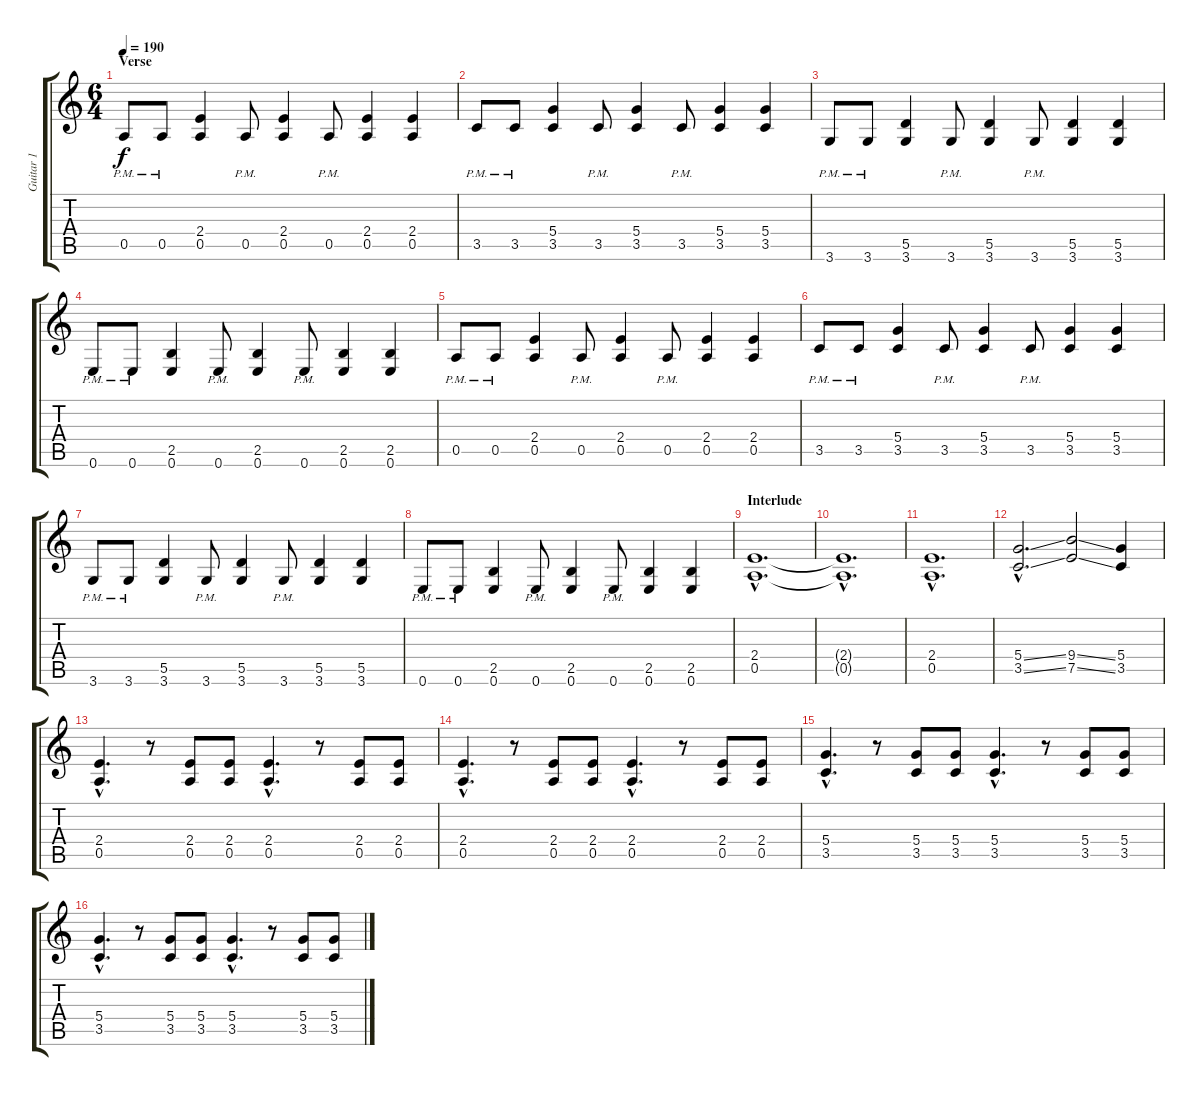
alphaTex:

\track ("Guitar 1" "Guitar 1") {instrument distortionguitar}
\staff {score tabs}
\tuning (E4 B3 G3 D3 A2 E2) {hide}
\ts (6 4)
\section ("" "Verse")
\tempo 190
\clef g2
\ks c
0.5{pm}.8{dy f} 0.5{pm}.8 (2.4 0.5).4 0.5{pm}.8 (2.4 0.5).4 0.5{pm}.8 (2.4 0.5).4 (2.4 0.5).4 |
3.5{pm}.8 3.5{pm}.8 (5.4 3.5).4 3.5{pm}.8 (5.4 3.5).4 3.5{pm}.8 (5.4 3.5).4 (5.4 3.5).4 |
3.6{pm}.8 3.6{pm}.8 (5.5 3.6).4 3.6{pm}.8 (5.5 3.6).4 3.6{pm}.8 (5.5 3.6).4 (5.5 3.6).4 |
0.6{pm}.8 0.6{pm}.8 (2.5 0.6).4 0.6{pm}.8 (2.5 0.6).4 0.6{pm}.8 (2.5 0.6).4 (2.5 0.6).4 |
0.5{pm}.8 0.5{pm}.8 (2.4 0.5).4 0.5{pm}.8 (2.4 0.5).4 0.5{pm}.8 (2.4 0.5).4 (2.4 0.5).4 |
3.5{pm}.8 3.5{pm}.8 (5.4 3.5).4 3.5{pm}.8 (5.4 3.5).4 3.5{pm}.8 (5.4 3.5).4 (5.4 3.5).4 |
3.6{pm}.8 3.6{pm}.8 (5.5 3.6).4 3.6{pm}.8 (5.5 3.6).4 3.6{pm}.8 (5.5 3.6).4 (5.5 3.6).4 |
0.6{pm}.8 0.6{pm}.8 (2.5 0.6).4 0.6{pm}.8 (2.5 0.6).4 0.6{pm}.8 (2.5 0.6).4 (2.5 0.6).4 |
\section ("" "Interlude")
(2.4{hac} 0.5{hac}).1{d} |
(2.4{hac t} 0.5{hac t}).1{d} |
(2.4{hac} 0.5{hac}).1{d} |
(5.4{ss hac} 3.5{ss hac}).2{d} (9.4{ss} 7.5{ss}).2 (5.4 3.5).4 |
(2.4{hac} 0.5{hac}).4{d} r.8 (2.4 0.5).8 (2.4 0.5).8 (2.4{hac} 0.5{hac}).4{d} r.8 (2.4 0.5).8 (2.4 0.5).8 |
(2.4{hac} 0.5{hac}).4{d} r.8 (2.4 0.5).8 (2.4 0.5).8 (2.4{hac} 0.5{hac}).4{d} r.8 (2.4 0.5).8 (2.4 0.5).8 |
(5.4{hac} 3.5{hac}).4{d} r.8 (5.4 3.5).8 (5.4 3.5).8 (5.4{hac} 3.5{hac}).4{d} r.8 (5.4 3.5).8 (5.4 3.5).8 |
(5.4{hac} 3.5{hac}).4{d} r.8 (5.4 3.5).8 (5.4 3.5).8 (5.4{hac} 3.5{hac}).4{d} r.8 (5.4 3.5).8 (5.4 3.5).8
